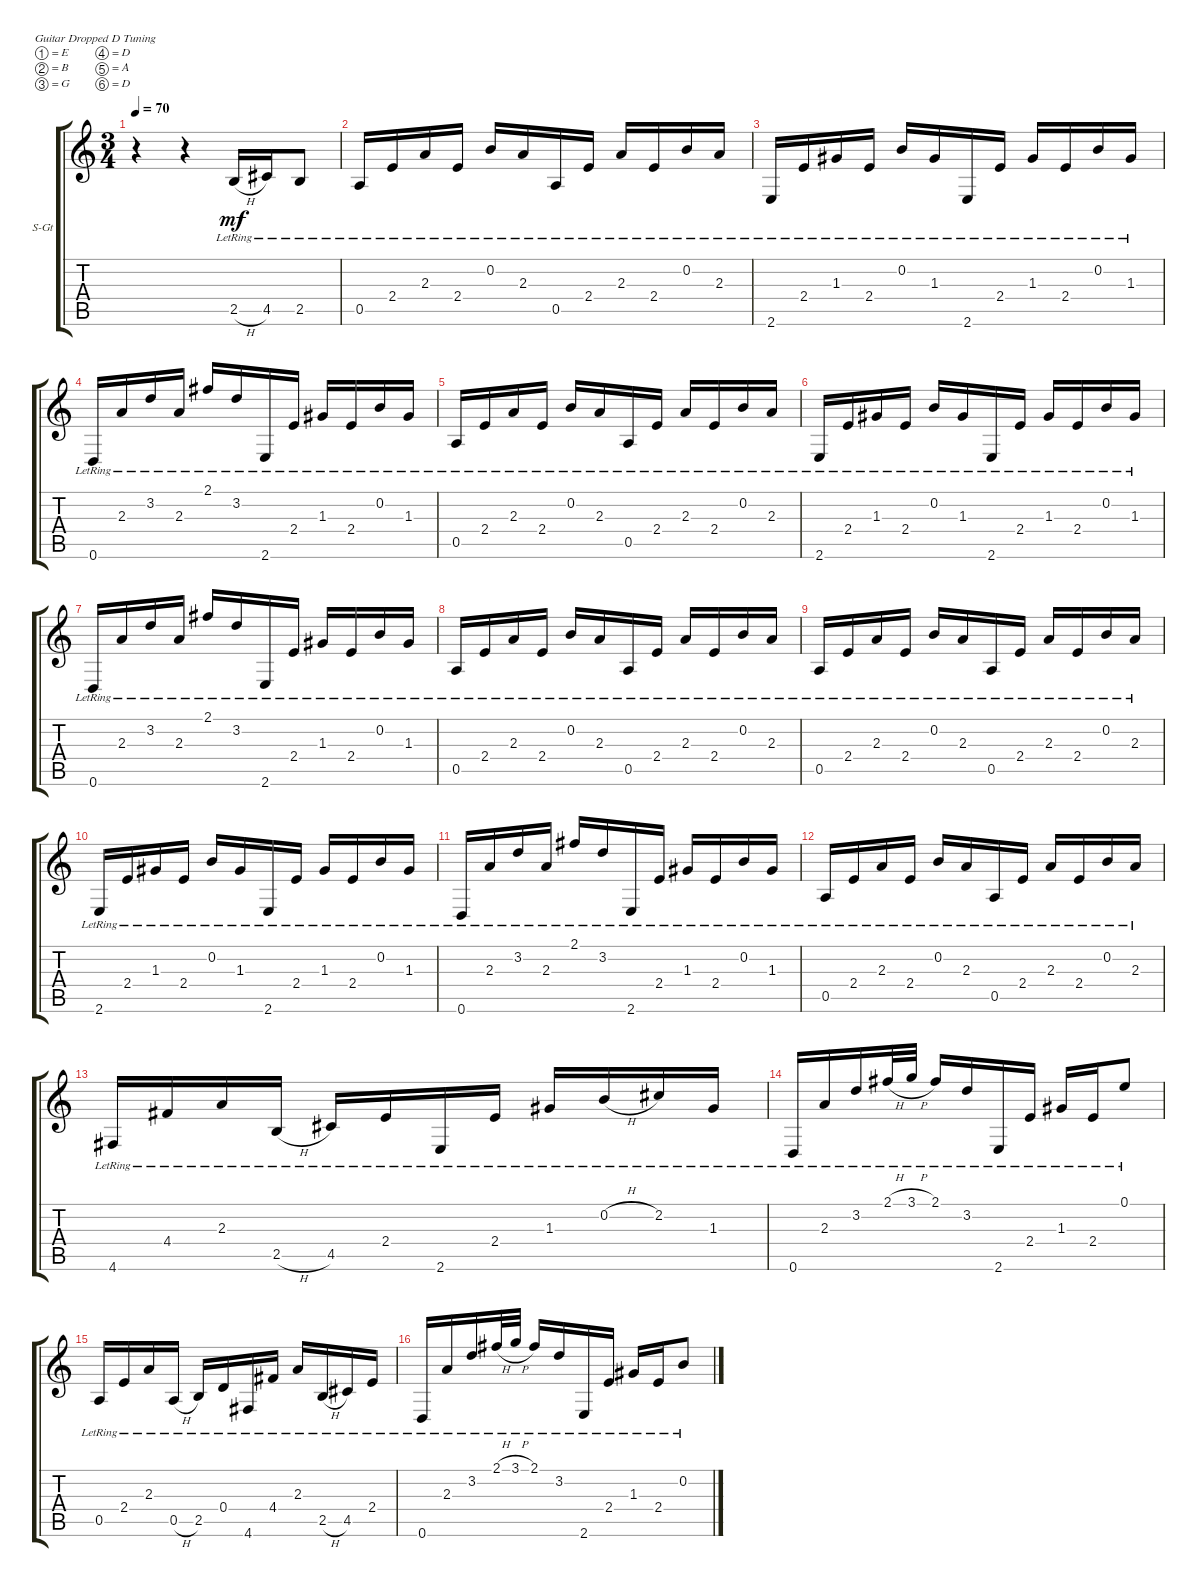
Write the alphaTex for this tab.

\defaultSystemsLayout 4
\bracketExtendMode groupsimilarinstruments
\firstSystemTrackNameOrientation horizontal
\otherSystemsTrackNameOrientation horizontal
\track ("Rythm Guitar" "S-Gt") {instrument acousticguitarnylon}
\staff {score tabs}
\tuning (E4 B3 G3 D3 A2 D2)
\ts (3 4)
\tempo 70
\clef g2
\ks c
r.4{dy mf instrument acousticguitarnylon} r.4 2.5{h lr}.16 4.5{lr}.16 2.5{lr}.8 |
0.5{lr}.16 2.4{lr}.16 2.3{lr}.16 2.4{lr}.16 0.2{lr}.16 2.3{lr}.16 0.5{lr}.16 2.4{lr}.16 2.3{lr}.16 2.4{lr}.16 0.2{lr}.16 2.3{lr}.16 |
2.6{lr}.16 2.4{lr}.16 1.3{lr}.16 2.4{lr}.16 0.2{lr}.16 1.3{lr}.16 2.6{lr}.16 2.4{lr}.16 1.3{lr}.16 2.4{lr}.16 0.2{lr}.16 1.3{lr}.16 |
0.6{lr}.16 2.3{lr}.16 3.2{lr}.16 2.3{lr}.16 2.1{lr}.16 3.2{lr}.16 2.6{lr}.16 2.4{lr}.16 1.3{lr}.16 2.4{lr}.16 0.2{lr}.16 1.3{lr}.16 |
\scale
0.485477 0.5{lr}.16 2.4{lr}.16 2.3{lr}.16 2.4{lr}.16 0.2{lr}.16 2.3{lr}.16 0.5{lr}.16 2.4{lr}.16 2.3{lr}.16 2.4{lr}.16 0.2{lr}.16 2.3{lr}.16 |
\scale
0.257261 2.6{lr}.16 2.4{lr}.16 1.3{lr}.16 2.4{lr}.16 0.2{lr}.16 1.3{lr}.16 2.6{lr}.16 2.4{lr}.16 1.3{lr}.16 2.4{lr}.16 0.2{lr}.16 1.3{lr}.16 |
\scale
0.257261 0.6{lr}.16 2.3{lr}.16 3.2{lr}.16 2.3{lr}.16 2.1{lr}.16 3.2{lr}.16 2.6{lr}.16 2.4{lr}.16 1.3{lr}.16 2.4{lr}.16 0.2{lr}.16 1.3{lr}.16 |
\scale
0.333333 0.5{lr}.16 2.4{lr}.16 2.3{lr}.16 2.4{lr}.16 0.2{lr}.16 2.3{lr}.16 0.5{lr}.16 2.4{lr}.16 2.3{lr}.16 2.4{lr}.16 0.2{lr}.16 2.3{lr}.16 |
\scale
0.333333 0.5{lr}.16 2.4{lr}.16 2.3{lr}.16 2.4{lr}.16 0.2{lr}.16 2.3{lr}.16 0.5{lr}.16 2.4{lr}.16 2.3{lr}.16 2.4{lr}.16 0.2{lr}.16 2.3{lr}.16 |
\scale
0.333333 2.6{lr}.16 2.4{lr}.16 1.3{lr}.16 2.4{lr}.16 0.2{lr}.16 1.3{lr}.16 2.6{lr}.16 2.4{lr}.16 1.3{lr}.16 2.4{lr}.16 0.2{lr}.16 1.3{lr}.16 |
\scale
0.333333 0.6{lr}.16 2.3{lr}.16 3.2{lr}.16 2.3{lr}.16 2.1{lr}.16 3.2{lr}.16 2.6{lr}.16 2.4{lr}.16 1.3{lr}.16 2.4{lr}.16 0.2{lr}.16 1.3{lr}.16 |
\scale
0.333333 0.5{lr}.16 2.4{lr}.16 2.3{lr}.16 2.4{lr}.16 0.2{lr}.16 2.3{lr}.16 0.5{lr}.16 2.4{lr}.16 2.3{lr}.16 2.4{lr}.16 0.2{lr}.16 2.3{lr}.16 |
\scale
0.333333 4.6{lr}.16 4.4{lr}.16 2.3{lr}.16 2.5{h lr}.16 4.5{lr}.16 2.4{lr}.16 2.6{lr}.16 2.4{lr}.16 1.3{lr}.16 0.2{h lr}.16 2.2{lr}.16 1.3{lr}.16 |
0.6{lr}.16 2.3{lr}.16 3.2{lr}.16 2.1{h lr}.32 3.1{h lr}.32 2.1{lr}.16 3.2{lr}.16 2.6{lr}.16 2.4{lr}.16 1.3{lr}.16 2.4{lr}.16 0.1{lr}.8 |
0.5{lr}.16 2.4{lr}.16 2.3{lr}.16 0.5{h lr}.16 2.5{lr}.16 0.4{lr}.16 4.6{lr}.16 4.4{lr}.16 2.3{lr}.16 2.5{h lr}.16 4.5{lr}.16 2.4{lr}.16 |
0.6{lr}.16 2.3{lr}.16 3.2{lr}.16 2.1{h lr}.32 3.1{h lr}.32 2.1{lr}.16 3.2{lr}.16 2.6{lr}.16 2.4{lr}.16 1.3{lr}.16 2.4{lr}.16 0.2{lr}.8
